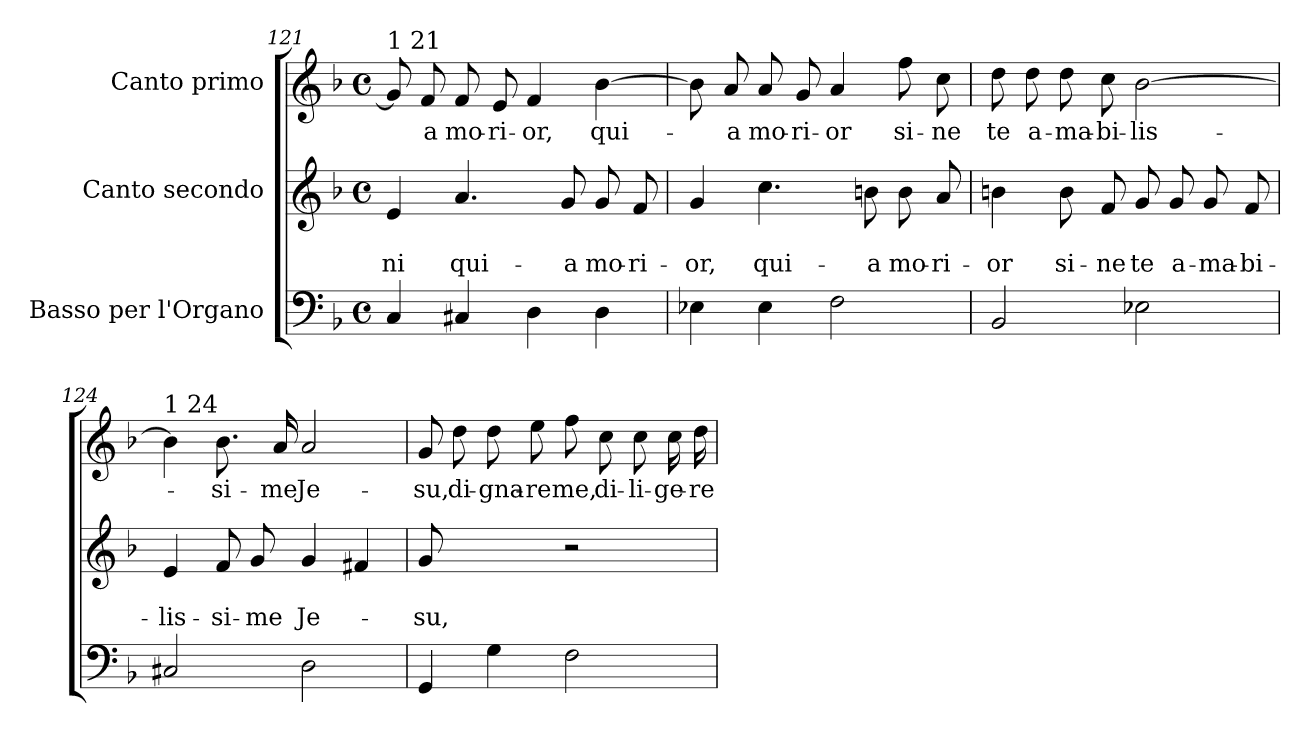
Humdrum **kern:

**kern	**kern	**text	**text	**kern	**text
*part3	*part2	*part2	*part2	*part1	*part1
*staff3	*staff2	*staff2	*staff2	*staff1	*staff1
*I"Basso per l'Organo	*I"Canto secondo	*	*	*I"Canto primo	*
!!LO:LB:g=z
*clefF4	*clefG2	*	*	*clefG2	*
*ITrd7c12	*	*	*	*	*
*k[b-]	*k[b-]	*	*	*k[b-]	*
*F:	*F:	*	*	*F:	*
*M4/4	*M4/4	*	*	*M4/4	*
*met(c)	*met(c)	*	*	*met(c)	*
=121	=121	=121	=121	=121	=121
!	!	!	!	!LO:TX:a:t=1 21	!
!	!	!	!LO:LY:b	!	!
4CC/	4e/	.	-ni	8g/]	.
!	!	!	!	!	!LO:LY:b
.	.	.	.	8f/	-a
!	!	!	!LO:LY:b	!	!LO:LY:b
4CC#X/	4.a/	.	qui-	8f/	mo-
!	!	!	!	!	!LO:LY:b
.	.	.	.	8e/	-ri-
!	!	!	!	!	!LO:LY:b
4DD\	.	.	.	4f/	-or,
!	!	!	!LO:LY:b	!	!
.	8g/	.	-a	.	.
!	!	!	!LO:LY:b	!	!LO:LY:b
4DD>\	8g/	.	mo-	[>4b-\	qui-
!	!	!	!LO:LY:b	!	!
.	8f/	.	-ri-	.	.
=122	=122	=122	=122	=122	=122
!	!	!	!LO:LY:b	!	!
4EE-X>\	4g/	.	-or,	8b-\]	.
!	!	!	!	!	!LO:LY:b
.	.	.	.	8a/	-a
!	!	!	!LO:LY:b	!	!LO:LY:b
4EE->\	4.cc\	.	qui-	8a</	mo-
!	!	!	!	!	!LO:LY:b
.	.	.	.	8g/	-ri-
!	!	!	!	!	!LO:LY:b
2FF\	.	.	.	4a/	-or
!	!	!	!LO:LY:b	!	!
.	8b\	.	-a	.	.
!	!	!	!LO:LY:b	!	!LO:LY:b
.	8b\	.	mo-	8ff\	si-
!	!	!	!LO:LY:b	!	!LO:LY:b
.	8a/	.	-ri-	8cc\	-ne
=123	=123	=123	=123	=123	=123
!	!	!	!LO:LY:b	!	!LO:LY:b
2BBB-/	4b\	.	-or	8dd\	te
!	!	!	!	!	!LO:LY:b
.	.	.	.	8dd\	a-
!	!	!	!LO:LY:b	!	!LO:LY:b
.	8b\	.	si-	8dd\	-ma-
!	!	!	!LO:LY:b	!	!LO:LY:b
.	8f/	.	-ne	8cc\	-bi-
!	!	!	!LO:LY:b	!	!LO:LY:b
2EE-X\	8g/	.	te	[<2b-\	-lis-
!	!	!	!LO:LY:b	!	!
.	8g/	.	a-	.	.
!	!	!	!LO:LY:b	!	!
.	8g/	.	-ma-	.	.
!	!	!	!LO:LY:b	!	!
.	8f/	.	-bi-	.	.
!!LO:LB:g=z
=124	=124	=124	=124	=124	=124
!	!	!	!	!LO:TX:a:t=1 24	!
!	!	!	!LO:LY:b	!	!
2CC#X/	4e/	.	-lis-	4b-\]	.
!	!	!	!LO:LY:b	!	!LO:LY:b
.	8f/	.	-si-	8.b-\	-si-
!	!	!	!LO:LY:b	!	!
.	8g/	.	-me	.	.
!	!	!	!	!	!LO:LY:b
.	.	.	.	16a/	-me
!	!	!	!LO:LY:b	!	!LO:LY:b
2DD\	4g/	.	Je-	2a/	Je-
.	4f#X/	.	.	.	.
=125	=125	=125	=125	=125	=125
!	!	!	!LO:LY:b	!	!LO:LY:b
4GGG/	8g/	.	-su,	8g/	-su,
!	!	!	!	!	!LO:LY:b
.	4.ryy	.	.	8dd\	di-
!	!	!	!	!	!LO:LY:b
4GG\	.	.	.	8dd\	-gna-
!	!	!	!	!	!LO:LY:b
.	.	.	.	8ee\	-re
!	!	!	!	!	!LO:LY:b
2FF\	2r	.	.	8ff\	me,
!	!	!	!	!	!LO:LY:b
.	.	.	.	8cc\	di-
!	!	!	!	!	!LO:LY:b
.	.	.	.	8cc\	-li-
!	!	!	!	!	!LO:LY:b
.	.	.	.	16cc\	-ge-
!	!	!	!	!	!LO:LY:b:rj
.	.	.	.	16dd\	-re
=	=	=	=	=	=
*-	*-	*-	*-	*-	*-
